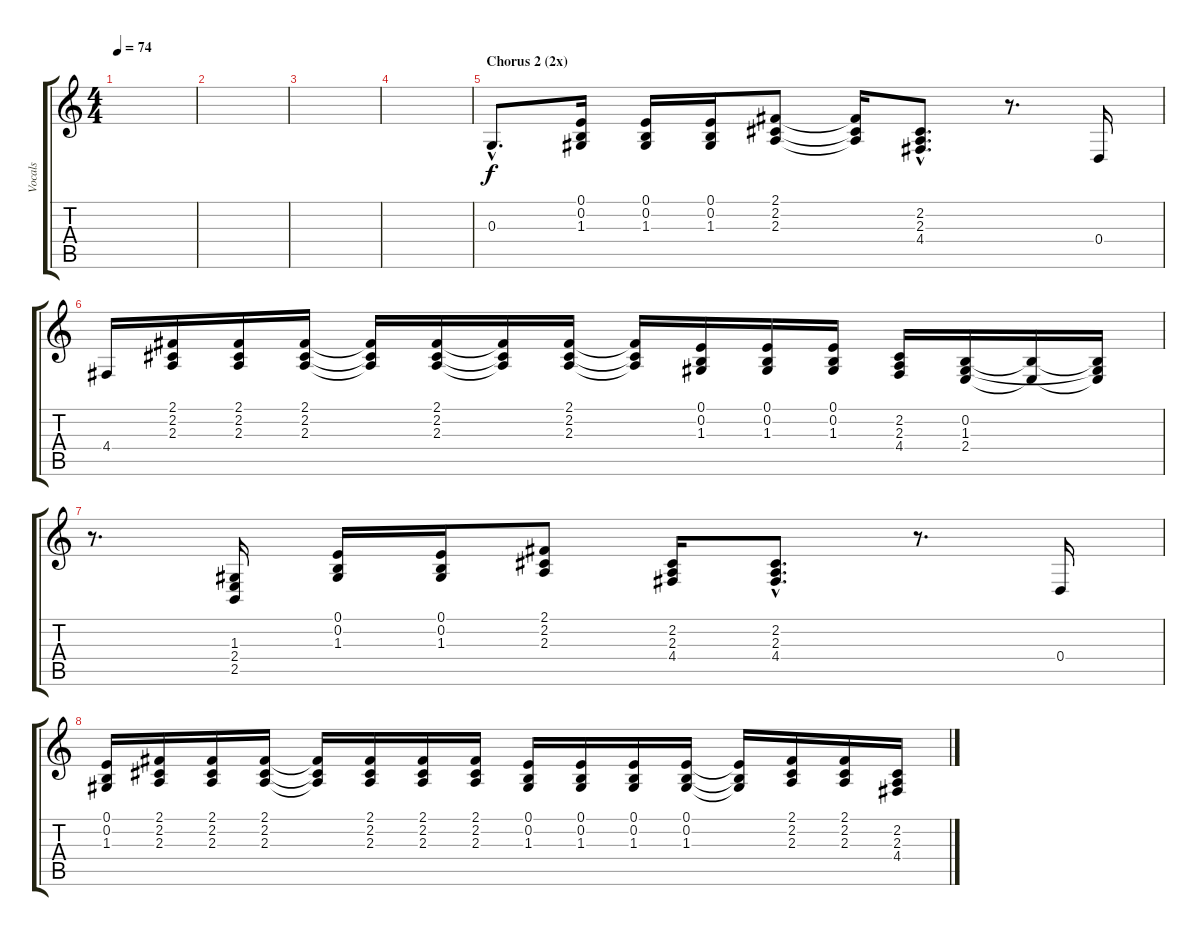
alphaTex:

\track ("Vocals" "Vocals") {instrument lead1square}
\staff {score tabs}
\tuning (E4 B3 G3 D3 A2 E2) {hide}
\ts (4 4)
\tempo 74
\clef g2
\ks c
|
|
|
|
\section ("" "Chorus 2 (2x)")
0.3{hac}.8{d} (0.1 0.2 1.3).16 (0.1 0.2 1.3).16 (0.1 0.2 1.3).16 (2.1 2.2 2.3).8 (2.1{t} 2.2{t} 2.3{t}).16 (2.2{hac} 2.3{hac} 4.4{hac}).8{d} r.8{d} 0.4.16 |
4.4.16 (2.1 2.2 2.3).16 (2.1 2.2 2.3).16 (2.1 2.2 2.3).16 (2.1{t} 2.2{t} 2.3{t}).16 (2.1 2.2 2.3).16 (2.1{t} 2.2{t} 2.3{t}).16 (2.1 2.2 2.3).16 (2.1{t} 2.2{t} 2.3{t}).16 (0.1 0.2 1.3).16 (0.1 0.2 1.3).16 (0.1 0.2 1.3).16 (2.2 2.3 4.4).16 (0.2 1.3 2.4).16 (0.2{t} 2.4{t}).16 (0.2{t} 1.3{t} 2.4{t}).16 |
r.8{d} (1.3 2.4 2.5).16 (0.1 0.2 1.3).16 (0.1 0.2 1.3).16 (2.1 2.2 2.3).8 (2.2 2.3 4.4).16 (2.2{hac} 2.3{hac} 4.4{hac}).8{d} r.8{d} 0.4.16 |
(0.1 0.2 1.3).16 (2.1 2.2 2.3).16 (2.1 2.2 2.3).16 (2.1 2.2 2.3).16 (2.1{t} 2.2{t} 2.3{t}).16 (2.1 2.2 2.3).16 (2.1 2.2 2.3).16 (2.1 2.2 2.3).16 (0.1 0.2 1.3).16 (0.1 0.2 1.3).16 (0.1 0.2 1.3).16 (0.1 0.2 1.3).16 (0.1{t} 0.2{t} 1.3{t}).16 (2.1 2.2 2.3).16 (2.1 2.2 2.3).16 (2.2 2.3 4.4).16
